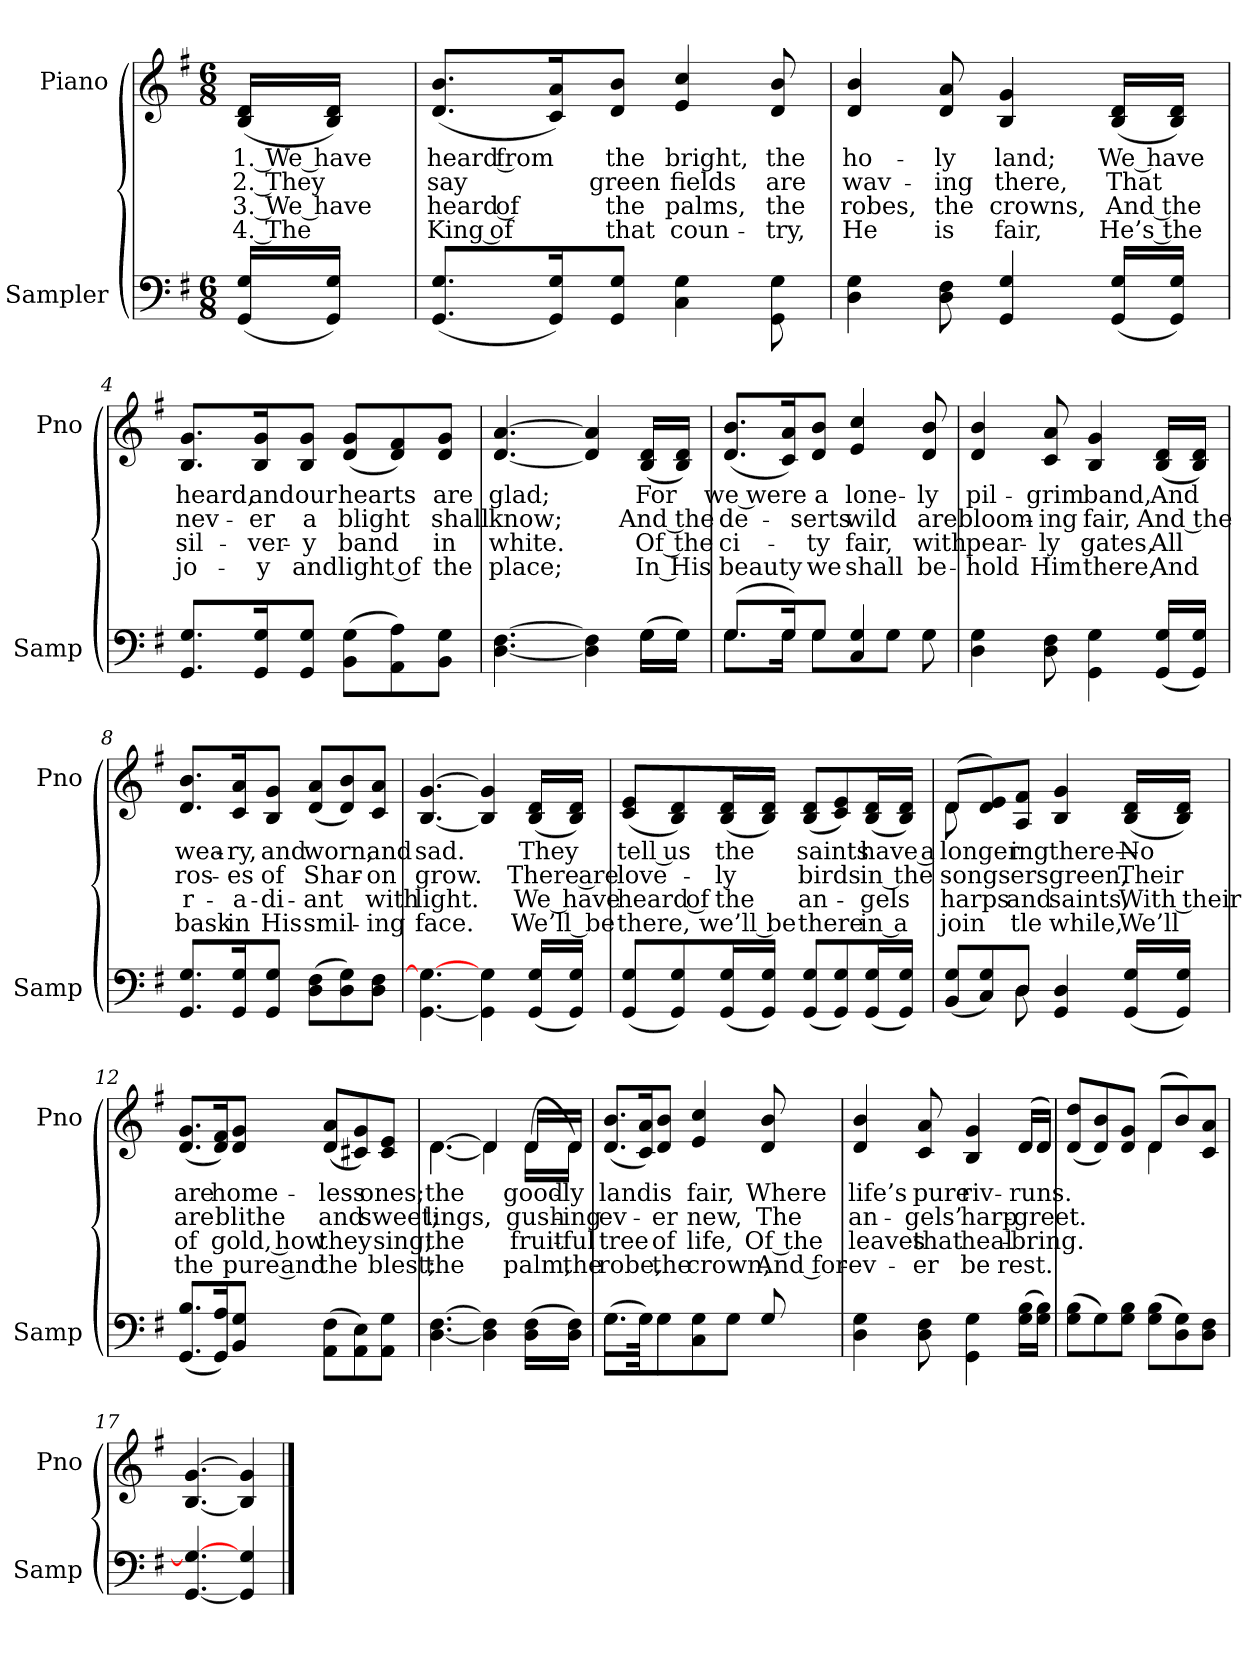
**kern	**kern	**text	**text	**text	**text
*part2	*part1	*part1	*part1	*part1	*part1
*staff2	*staff1	*staff1	*staff1	*staff1	*staff1
*I"Sampler	*I"Piano	*	*	*	*
*I'Samp	*I'Pno	*	*	*	*
*clefF4	*clefG2	*	*	*	*
*k[f#]	*k[f#]	*	*	*	*
*G:	*G:	*	*	*	*
*M6/8	*M6/8	*	*	*	*
=1	=1	=1	=1	=1	=1
(16GG/ 16G/LL	(16B/ 16d/LL	1. We have	2. They	3. We have	4. The
16GG/ 16G/JJ)	16B/ 16d/JJ)	.	.	.	.
=2	=2	=2	=2	=2	=2
(8.GG/ 8.G/L	(8.d/ 8.b/L	heard from	say	heard of	King of
16GG/ 16G/K)	16c/ 16a/K)	.	.	.	.
8GG/ 8G/J	8d/ 8b/J	the	green	the	that
4C 4G	4e 4cc	bright,	fields	palms,	coun-
8GG\ 8G\	8d 8b	the	are	the	-try,
=3	=3	=3	=3	=3	=3
4D 4G	4d 4b	ho-	wav-	robes,	He
8D 8F#	8d 8a	-ly	-ing	the	is
4GG 4G	4B 4g	land;	there,	crowns,	fair,
(16GG/ 16G/LL	(16B/ 16d/LL	We have	That	And the	He’s the
16GG/ 16G/JJ)	16B/ 16d/JJ)	.	.	.	.
=4	=4	=4	=4	=4	=4
8.GG/ 8.G/L	8.B/ 8.g/L	heard,	nev-	sil-	jo-
16GG/ 16G/K	16B/ 16g/K	and	-er	-ver-	-y
8GG/ 8G/J	8B/ 8g/J	our	a	-y	and
(8BB\ 8G\L	(8d/ 8g/L	hearts	blight	band	light of
8AA\ 8A\)	8d/ 8f#/)	.	.	.	.
8BB\ 8G\J	8d/ 8g/J	are	shall	in	the
=5	=5	=5	=5	=5	=5
*^	*	*	*	*	*
[4.D [4.F#	8ryy	[4.d [4.a	glad;	know;	white.	place;
*v	*v	*	*	*	*	*
4D] 4F#]	4d] 4a]	.	.	.	.
*^	*	*	*	*	*
(16G\LL	16G\LL	(16B/ 16d/LL	For	And the	Of the	In His
16G\JJ)	16G\JJ	16B/ 16d/JJ)	.	.	.	.
=6	=6	=6	=6	=6	=6	=6
(8.G/L	8.G\L	(8.d/ 8.b/L	we were	de-	ci-	beauty
16G/K)	16G\Jk	16c/ 16a/K)	.	.	.	.
8G/J	8G\L	8d/ 8b/J	a	-serts	-ty	we
4C 4G	8ryy	4e 4cc	lone-	wild	fair,	shall
.	8G\J	.	.	.	.	.
8G\	8ryy	8d 8b	-ly	are	with	be-
*v	*v	*	*	*	*	*
=7	=7	=7	=7	=7	=7
4D 4G	4d 4b	pil-	bloom-	pear-	-hold
8D 8F#	8c 8a	-grim	-ing	-ly	Him
4GG\ 4G\	4B 4g	band,	fair,	gates,	there,
(16GG/ 16G/LL	(16B/ 16d/LL	And	And the	All	And
16GG/ 16G/JJ)	16B/ 16d/JJ)	.	.	.	.
=8	=8	=8	=8	=8	=8
8.GG/ 8.G/L	8.d/ 8.b/L	wea-	ros-	r-	bask
16GG/ 16G/K	16c/ 16a/K	-ry,	-es	-a-	in
8GG/ 8G/J	8B/ 8g/J	and	of	-di-	His
(8D\ 8F#\L	(8d/ 8a/L	worn,	Shar-	-ant	smil-
8D\ 8G\)	8d/ 8b/)	.	.	.	.
8D\ 8F#\J	8c/ 8a/J	and	-on	with	-ing
=9	=9	=9	=9	=9	=9
[4.GG\ 4.G\_	[4.B [4.g	sad.	grow.	light.	face.
4GG\] 4G\	4B] 4g]	.	.	.	.
(16GG/ 16G/LL	(16B/ 16d/LL	They	There are	We have	We’ll be
16GG/ 16G/JJ)	16B/ 16d/JJ)	.	.	.	.
=10	=10	=10	=10	=10	=10
(8GG/ 8G/L	(8c/ 8e/L	tell us	love-	heard of	there,
8GG/ 8G/)	8B/ 8d/)	.	.	.	.
(16GG/ 16G/L	(16B/ 16d/L	the	-ly	the	we’ll be
16GG/ 16G/JJ)	16B/ 16d/JJ)	.	.	.	.
(8GG/ 8G/L	(8B/ 8d/L	saints	birds	an-	there
8GG/ 8G/)	8c/ 8e/)	.	.	.	.
(16GG/ 16G/L	(16B/ 16d/L	have a	in the	-gels	in a
16GG/ 16G/JJ)	16B/ 16d/JJ)	.	.	.	.
=11	=11	=11	=11	=11	=11
*^	*^	*	*	*	*
(8BB/ 8G/L	4ryy	(8d/L	8d	longer	songs	harps	join
8C/ 8G/)	.	8d/ 8e/)	2ryy	.	.	.	.
8D/J	8D	8A/ 8f#/J	.	-ing	-ers	and	-tle
4GG 4D	4.ryy	4B 4g	.	there—	green,	saints,	while,
(16GG/ 16G/LL	.	(16B/ 16d/LL	8ryy	No	Their	With their	We’ll
16GG/ 16G/JJ)	.	16B/ 16d/JJ)	.	.	.	.	.
*v	*v	*	*	*	*	*	*
*	*v	*v	*	*	*	*
=12	=12	=12	=12	=12	=12
(8.GG/ 8.B/L	(8.d/ 8.g/L	are	are	of	the
16GG/ 16A/K)	16d/ 16f#/K)	.	.	.	.
8BB/ 8G/J	8d/ 8g/J	home-	blithe	gold, how	pure and
(8AA\ 8F#\L	(8d/ 8a/L	-less	and	they	the
8AA\ 8E\)	8c#X/ 8g/)	.	.	.	.
8AA\ 8G\J	8c#/ 8e/J	ones;	sweet;	sing;	blest;
=13	=13	=13	=13	=13	=13
*	*^	*	*	*	*
[4.D [4.F#	[4.d\	[4.d	the	-lings,	the	the
4D] 4F#]	4d/]	4d]	.	.	.	.
(16D\ 16F#\LL	(16d\LL	16d/LL	good-	gush-	fruit-	palm,
16D\ 16F#\JJ)	16d\JJ)	16d/JJ	-ly	-ing	-ful	the
*	*v	*v	*	*	*	*
=14	=14	=14	=14	=14	=14
*^	*	*	*	*	*
(8.G\L	8.G\L	(8.d/ 8.b/L	land	ev-	tree	robe,
16G\K)	16G\Jk	16c/ 16a/K)	.	.	.	.
8G\J	8G\L	8d/ 8b/J	is	-er	of	the
4C\ 4G\	8ryy	4e 4cc	fair,	new,	life,	crown,
.	8G\J	.	.	.	.	.
8G/	8ryy	8d 8b	Where	The	Of the	And for-
*v	*v	*	*	*	*	*
=15	=15	=15	=15	=15	=15
*	*^	*	*	*	*
4D 4G	4d 4b	8ryy	life’s	an-	leaves	-ev-
*	*v	*v	*	*	*	*
8D 8F#	8c 8a	pure	-gels’	that	-er
4GG\ 4G\	4B 4g	riv-	harp-	heal-	be
*	*^	*	*	*	*
(16G\ 16B\LL	(16d/LL	16d/LL	runs.	greet.	bring.	rest.
16G\ 16B\JJ)	16d/JJ)	16d/JJ	.	.	.	.
=16	=16	=16	=16	=16	=16	=16
(8G\ 8B\L	(8d/ 8dd/L	4.ryy	.	.	.	.
8G\)	8d/ 8b/)	.	.	.	.	.
8G\ 8B\J	8d/ 8g/J	.	.	.	.	.
(8G\ 8B\L	(8d/L	4d	.	.	.	.
8D\ 8G\)	8b/)	.	.	.	.	.
8D\ 8F#\J	8c/ 8a/J	8ryy	.	.	.	.
*	*v	*v	*	*	*	*
=17	=17	=17	=17	=17	=17
[4.GG 4.G_	[4.B [4.g	.	.	.	.
4GG] 4G	4B] 4g]	.	.	.	.
==	==	==	==	==	==
*-	*-	*-	*-	*-	*-
